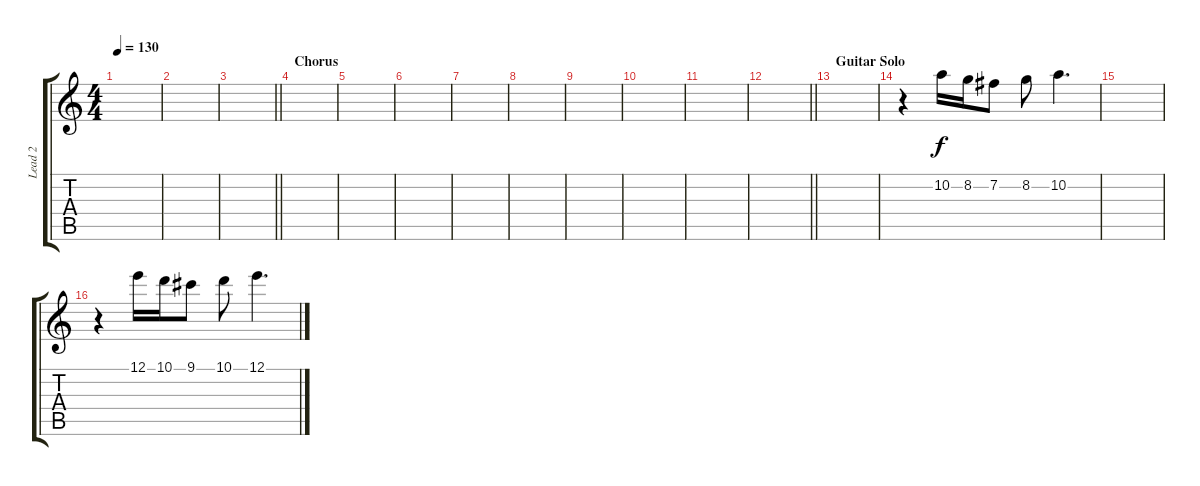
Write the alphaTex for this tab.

\track ("Lead 2" "Lead 2") {instrument overdrivenguitar}
\staff {score tabs}
\tuning (E4 B3 G3 D3 A2 E2) {hide}
\ts (4 4)
\tempo 130
\clef g2
\ks c
|
|
\barLineRight lightlight
|
\section ("" "Chorus")
|
|
|
|
|
|
|
|
\barLineRight lightlight
|
\section ("" "Guitar Solo")
|
r.4 10.2.16 8.2.16 7.2.8 8.2.8 10.2.4{d} |
|
r.4 12.1.16 10.1.16 9.1.8 10.1.8 12.1.4{d}
